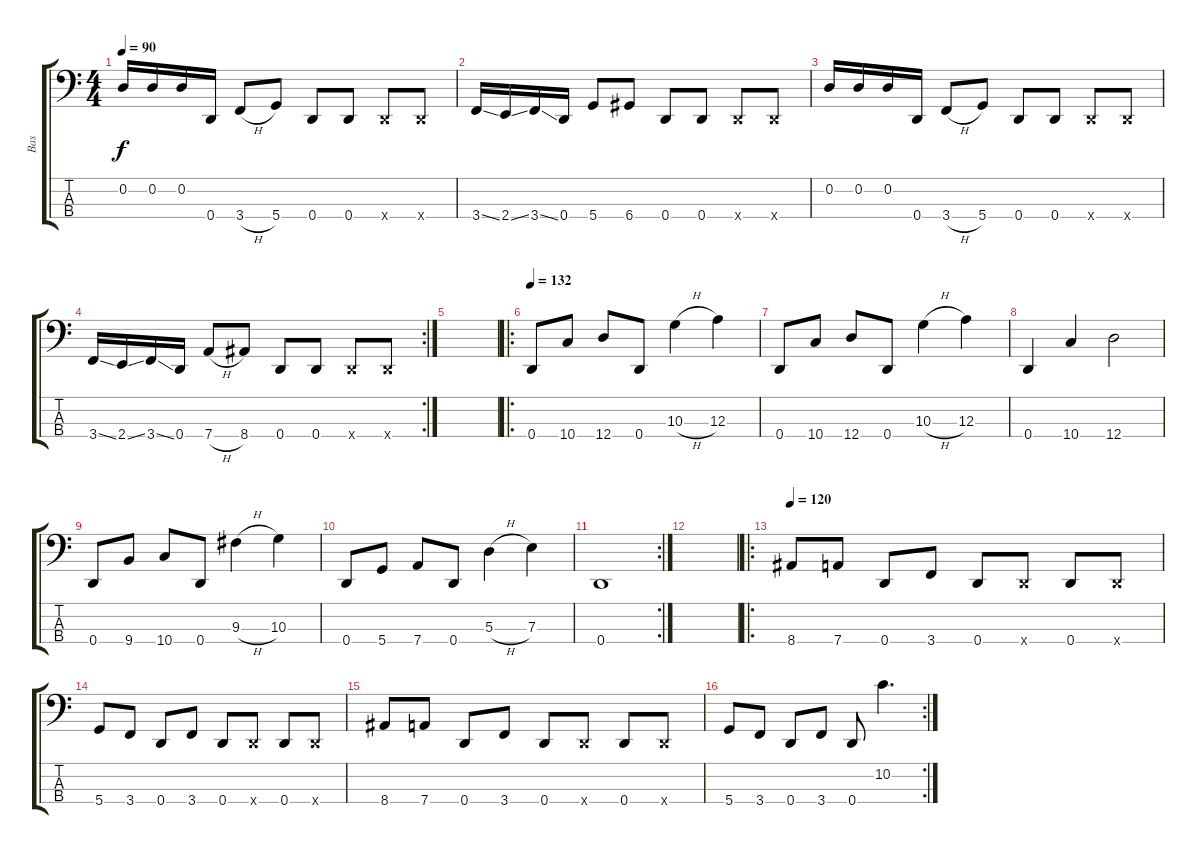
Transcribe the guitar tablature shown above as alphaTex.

\track ("Bas" "Bas") {instrument fretlessbass}
\staff {score tabs}
\tuning (G2 D2 A1 D1) {hide}
\ts (4 4)
\tempo 90
\clef f4
\ks c
0.2.16{dy f instrument fretlessbass} 0.2.16 0.2.16 0.4.16 3.4{h}.8 5.4.8 0.4.8 0.4.8 0.4{x}.8 0.4{x}.8 |
3.4{ss}.16 2.4{ss}.16 3.4{ss}.16 0.4.16 5.4.8 6.4.8 0.4.8 0.4.8 0.4{x}.8 0.4{x}.8 |
0.2.16 0.2.16 0.2.16 0.4.16 3.4{h}.8 5.4.8 0.4.8 0.4.8 0.4{x}.8 0.4{x}.8 |
\rc 2
3.4{ss}.16 2.4{ss}.16 3.4{ss}.16 0.4.16 7.4{h}.8 8.4.8 0.4.8 0.4.8 0.4{x}.8 0.4{x}.8 |
|
\ro
\tempo 132
0.4.8 10.4.8 12.4.8 0.4.8 10.3{h}.4 12.3.4 |
0.4.8 10.4.8 12.4.8 0.4.8 10.3{h}.4 12.3.4 |
0.4.4 10.4.4 12.4.2 |
0.4.8 9.4.8 10.4.8 0.4.8 9.3{h}.4 10.3.4 |
0.4.8 5.4.8 7.4.8 0.4.8 5.3{h}.4 7.3.4 |
\rc 2
0.4.1 |
|
\ro
\tempo 120
8.4.8 7.4.8 0.4.8 3.4.8 0.4.8 0.4{x}.8 0.4.8 0.4{x}.8 |
5.4.8 3.4.8 0.4.8 3.4.8 0.4.8 0.4{x}.8 0.4.8 0.4{x}.8 |
8.4.8 7.4.8 0.4.8 3.4.8 0.4.8 0.4{x}.8 0.4.8 0.4{x}.8 |
\rc 2
5.4.8 3.4.8 0.4.8 3.4.8 0.4.8 10.2.4{d}
